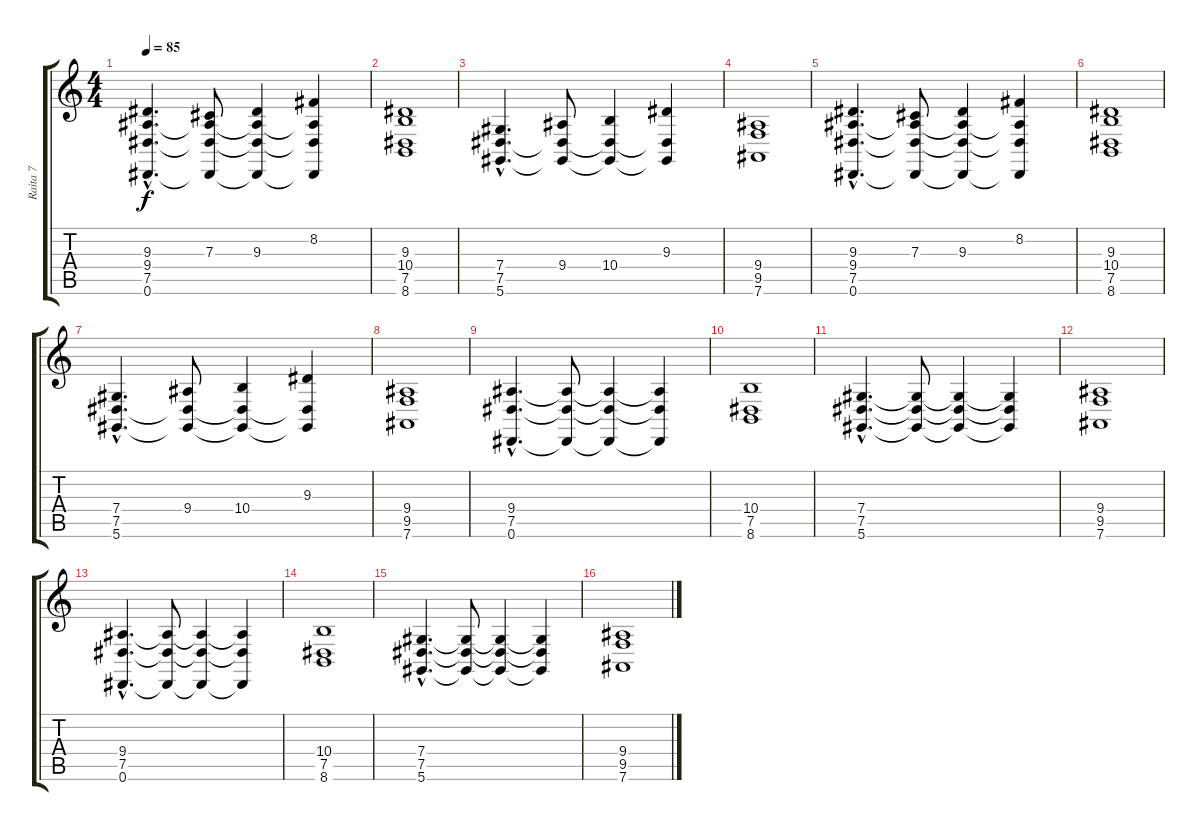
\track ("Raita 7" "Raita 7") {instrument frenchhorn}
\staff {score tabs}
\tuning (Eb4 Bb3 Gb3 Db3 Ab2 Eb2) {hide}
\ts (4 4)
\tempo 85
\clef g2
\ks c
(9.3{hac} 9.4{hac} 7.5{hac} 0.6{hac}).4{d dy f} (7.3 9.4{t} 7.5{t} 0.6{t}).8 (9.3 9.4{t} 7.5{t} 0.6{t}).4 (8.2 9.4{t} 7.5{t} 0.6{t}).4 |
(9.3 10.4 7.5 8.6).1 |
(7.4{hac} 7.5{hac} 5.6{hac}).4{d} (9.4 7.5{t} 5.6{t}).8 (10.4 7.5{t} 5.6{t}).4 (9.3 7.5{t} 5.6{t}).4 |
(9.4 9.5 7.6).1 |
(9.3{hac} 9.4{hac} 7.5{hac} 0.6{hac}).4{d} (7.3 9.4{t} 7.5{t} 0.6{t}).8 (9.3 9.4{t} 7.5{t} 0.6{t}).4 (8.2 9.4{t} 7.5{t} 0.6{t}).4 |
(9.3 10.4 7.5 8.6).1 |
(7.4{hac} 7.5{hac} 5.6{hac}).4{d} (9.4 7.5{t} 5.6{t}).8 (10.4 7.5{t} 5.6{t}).4 (9.3 7.5{t} 5.6{t}).4 |
(9.4 9.5 7.6).1 |
(9.4{hac} 7.5{hac} 0.6{hac}).4{d} (9.4{t} 7.5{t} 0.6{t}).8 (9.4{t} 7.5{t} 0.6{t}).4 (9.4{t} 7.5{t} 0.6{t}).4 |
(10.4 7.5 8.6).1 |
(7.4{hac} 7.5{hac} 5.6{hac}).4{d} (7.4{t} 7.5{t} 5.6{t}).8 (7.4{t} 7.5{t} 5.6{t}).4 (7.4{t} 7.5{t} 5.6{t}).4 |
(9.4 9.5 7.6).1 |
(9.4{hac} 7.5{hac} 0.6{hac}).4{d} (9.4{t} 7.5{t} 0.6{t}).8 (9.4{t} 7.5{t} 0.6{t}).4 (9.4{t} 7.5{t} 0.6{t}).4 |
(10.4 7.5 8.6).1 |
(7.4{hac} 7.5{hac} 5.6{hac}).4{d} (7.4{t} 7.5{t} 5.6{t}).8 (7.4{t} 7.5{t} 5.6{t}).4 (7.4{t} 7.5{t} 5.6{t}).4 |
(9.4 9.5 7.6).1
